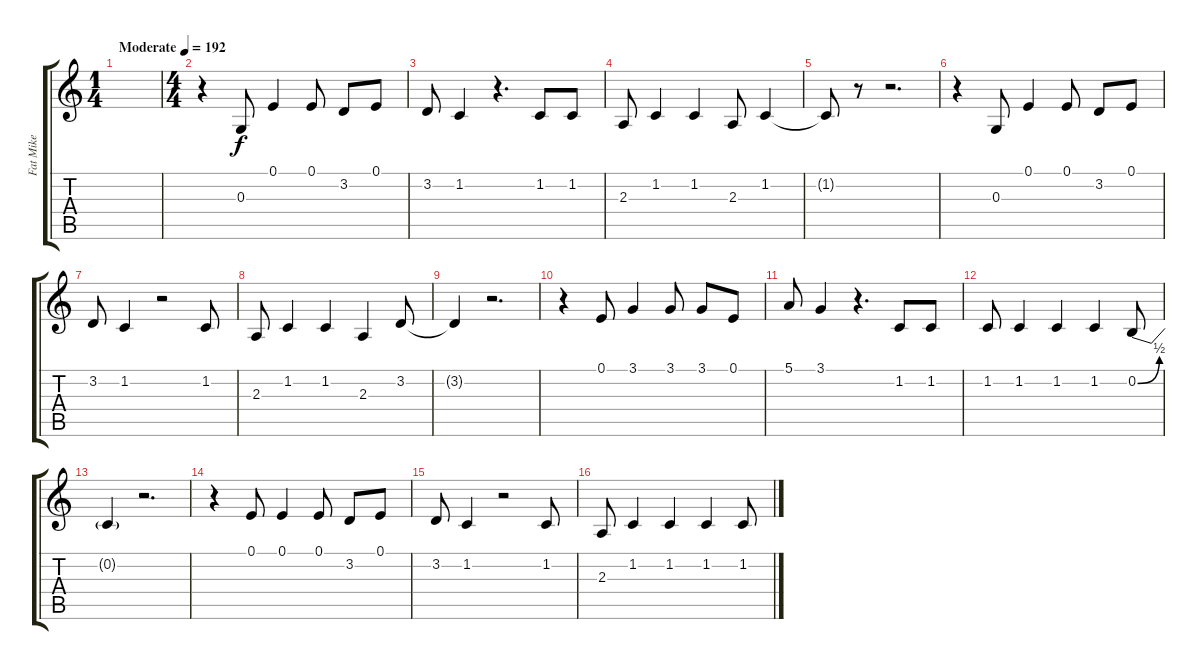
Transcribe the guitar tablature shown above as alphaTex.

\track ("Fat Mike" "Fat Mike") {instrument bassoon}
\staff {score tabs}
\tuning (E4 B3 G3 D3 A2 E2) {hide}
\ts (1 4)
\tempo (192 "Moderate")
\clef g2
\ks c
|
\ts (4 4)
r.4 0.3.8 0.1.4 0.1.8 3.2.8 0.1.8 |
3.2.8 1.2.4 r.4{d} 1.2.8 1.2.8 |
2.3.8 1.2.4 1.2.4 2.3.8 1.2.4 |
1.2{t}.8 r.8 r.2{d} |
r.4 0.3.8 0.1.4 0.1.8 3.2.8 0.1.8 |
3.2.8 1.2.4 r.2 1.2.8 |
2.3.8 1.2.4 1.2.4 2.3.4 3.2.8 |
3.2{t}.4 r.2{d} |
r.4 0.1.8 3.1.4 3.1.8 3.1.8 0.1.8 |
5.1.8 3.1.4 r.4{d} 1.2.8 1.2.8 |
1.2.8 1.2.4 1.2.4 1.2.4 0.2{be (bend 0 0 60 2)}.8 |
0.2{t}.4 r.2{d} |
r.4 0.1.8 0.1.4 0.1.8 3.2.8 0.1.8 |
3.2.8 1.2.4 r.2 1.2.8 |
2.3.8 1.2.4 1.2.4 1.2.4 1.2.8
